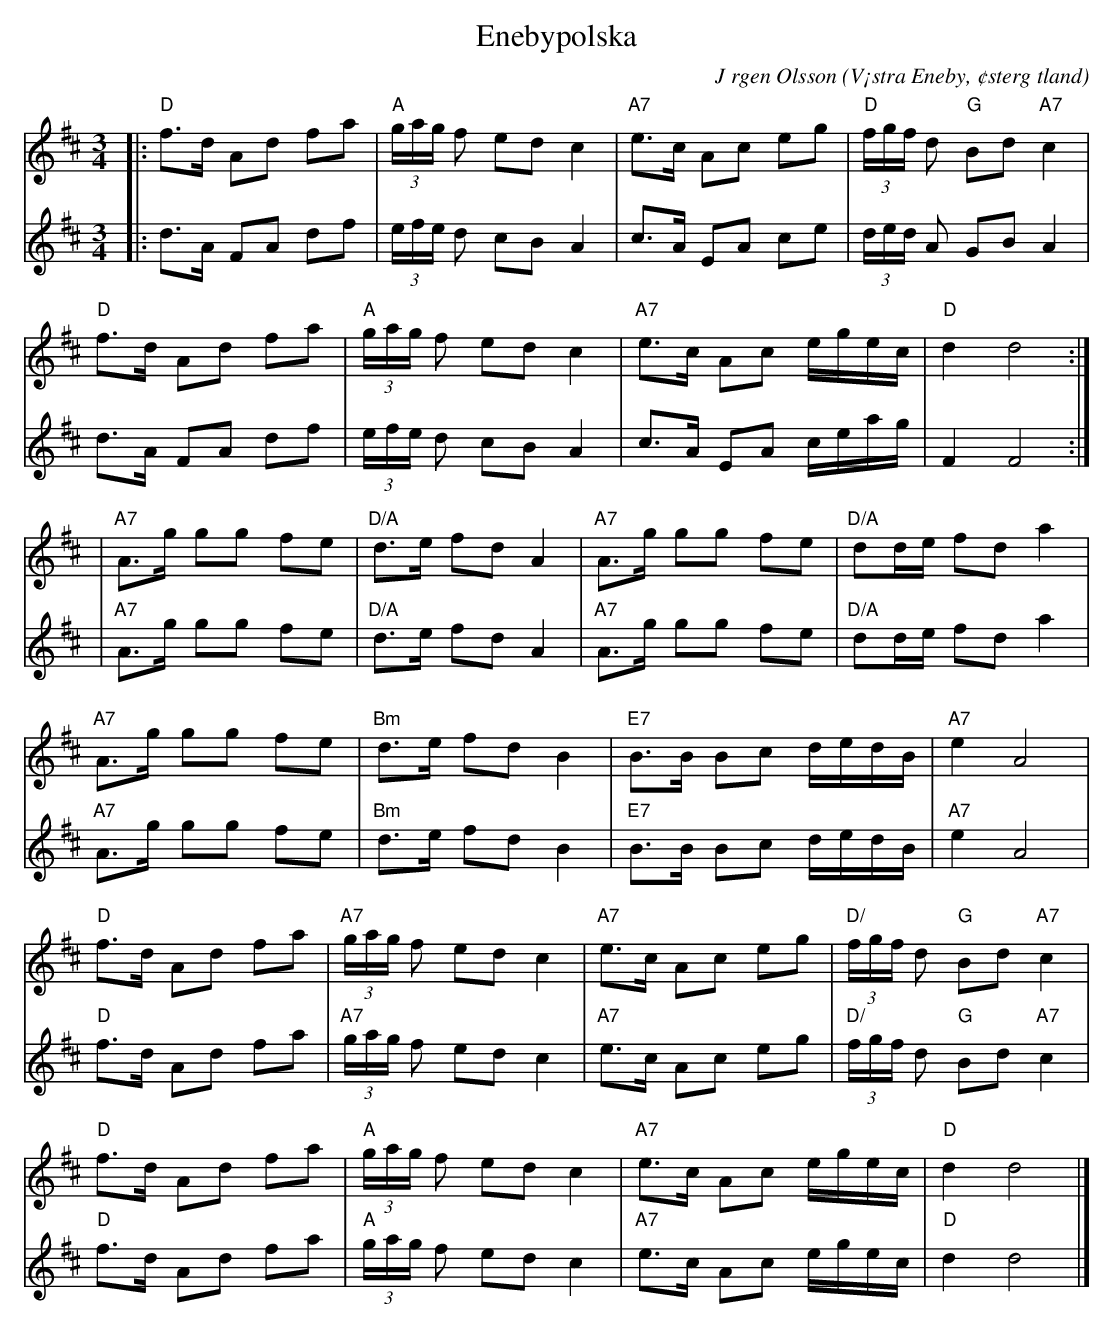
X:1
T:Enebypolska
C:J rgen Olsson
O:V¡stra Eneby, ¢sterg tland
M:3/4
L:1/8
K:D
V:1
|:"D"f>d Ad fa|"A"(3g/a/g/ f ed c2|"A7"e>c Ac eg|"D"(3f/g/f/ d "G"Bd "A7"c2|
"D"f>d Ad fa|"A"(3g/a/g/ f ed c2|"A7"e>c Ac e/g/e/c/|"D"d2 d4:|
|"A7"A>g gg fe|"D/A"d>e fd A2|"A7"A>g gg fe|"D/A" dd/e/ fd a2|
"A7"A>g gg fe|"Bm"d>e fd B2|"E7"B>B Bc d/e/d/B/|"A7" e2 A4|
"D"f>d Ad fa|"A7"(3g/a/g/ f ed c2|"A7"e>c Ac eg|"D/"(3f/g/f/ d "G"Bd "A7"c2|
"D"f>d Ad fa|"A"(3g/a/g/ f ed c2|"A7"e>c Ac e/g/e/c/|"D"d2 d4 |]
V:2
|:d>A FA df|(3e/f/e/ d cB A2|c>A EA ce|(3d/e/d/ A GB A2|
d>A FA df|(3e/f/e/ d cB A2|c>A EA c/e/a/g/|F2 F4:|
|"A7"A>g gg fe|"D/A"d>e fd A2|"A7"A>g gg fe|"D/A" dd/e/ fd a2|
"A7"A>g gg fe|"Bm"d>e fd B2|"E7"B>B Bc d/e/d/B/|"A7" e2 A4|
"D"f>d Ad fa|"A7"(3g/a/g/ f ed c2|"A7"e>c Ac eg|"D/"(3f/g/f/ d "G"Bd "A7"c2|
"D"f>d Ad fa|"A"(3g/a/g/ f ed c2|"A7"e>c Ac e/g/e/c/|"D"d2 d4 |]
